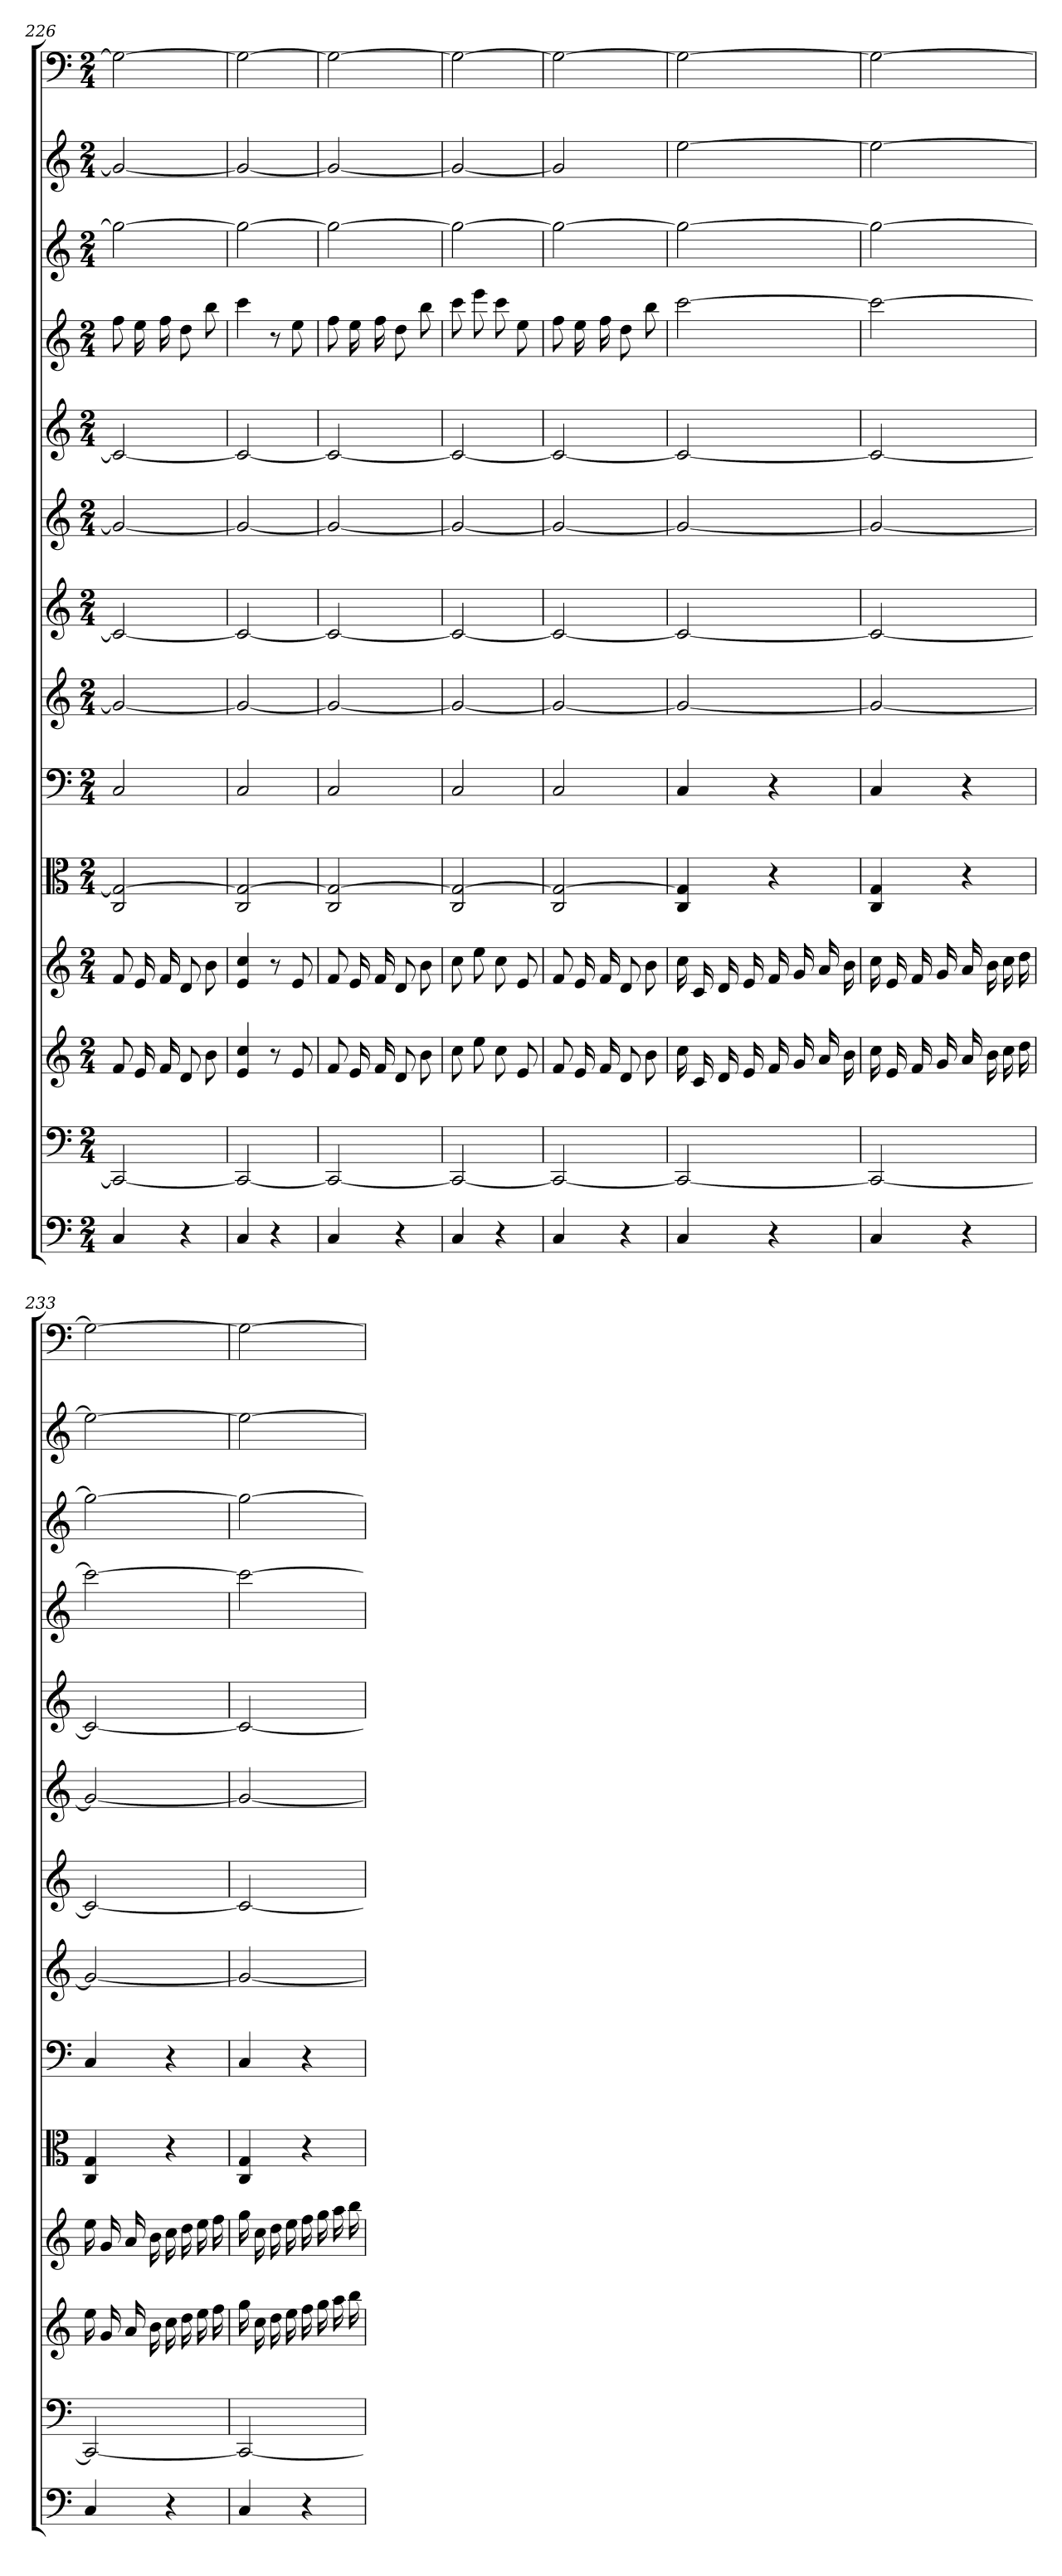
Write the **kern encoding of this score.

**kern	**kern	**kern	**kern	**kern	**kern	**kern	**kern	**kern	**kern	**kern	**kern	**kern	**kern
*part14	*part13	*part12	*part11	*part10	*part9	*part8	*part7	*part6	*part5	*part4	*part3	*part2	*part1
*staff14	*staff13	*staff12	*staff11	*staff10	*staff9	*staff8	*staff7	*staff6	*staff5	*staff4	*staff3	*staff2	*staff1
*clefF4	*clefF4	*	*	*clefC3	*clefF4	*	*	*	*	*	*	*	*clefF4
*k[]	*k[]	*k[]	*k[]	*k[]	*k[]	*k[]	*k[]	*k[]	*k[]	*k[]	*k[]	*k[]	*k[]
*C:	*C:	*C:	*C:	*C:	*C:	*C:	*C:	*C:	*C:	*C:	*C:	*C:	*C:
*M2/4	*M2/4	*M2/4	*M2/4	*M2/4	*M2/4	*M2/4	*M2/4	*M2/4	*M2/4	*M2/4	*M2/4	*M2/4	*M2/4
=226	=226	=226	=226	=226	=226	=226	=226	=226	=226	=226	=226	=226	=226
4C	2CC_	8f	8f	2C 2G_	2C	2g_	2c_	2g_	2c_	8ff	2gg_	2g_	2G_
.	.	16e	16e	.	.	.	.	.	.	16ee	.	.	.
.	.	16f	16f	.	.	.	.	.	.	16ff	.	.	.
4r	.	8d	8d	.	.	.	.	.	.	8dd	.	.	.
.	.	8b	8b	.	.	.	.	.	.	8bb	.	.	.
=227	=227	=227	=227	=227	=227	=227	=227	=227	=227	=227	=227	=227	=227
4C	2CC_	4e 4cc	4e 4cc	2C 2G_	2C	2g_	2c_	2g_	2c_	4ccc	2gg_	2g_	2G_
4r	.	8r	8r	.	.	.	.	.	.	8r	.	.	.
.	.	8e	8e	.	.	.	.	.	.	8ee	.	.	.
=228	=228	=228	=228	=228	=228	=228	=228	=228	=228	=228	=228	=228	=228
4C	2CC_	8f	8f	2C 2G_	2C	2g_	2c_	2g_	2c_	8ff	2gg_	2g_	2G_
.	.	16e	16e	.	.	.	.	.	.	16ee	.	.	.
.	.	16f	16f	.	.	.	.	.	.	16ff	.	.	.
4r	.	8d	8d	.	.	.	.	.	.	8dd	.	.	.
.	.	8b	8b	.	.	.	.	.	.	8bb	.	.	.
=229	=229	=229	=229	=229	=229	=229	=229	=229	=229	=229	=229	=229	=229
4C	2CC_	8cc	8cc	2C 2G_	2C	2g_	2c_	2g_	2c_	8ccc	2gg_	2g_	2G_
.	.	8ee	8ee	.	.	.	.	.	.	8eee	.	.	.
4r	.	8cc	8cc	.	.	.	.	.	.	8ccc	.	.	.
.	.	8e	8e	.	.	.	.	.	.	8ee	.	.	.
=230	=230	=230	=230	=230	=230	=230	=230	=230	=230	=230	=230	=230	=230
4C	2CC_	8f	8f	2C 2G_	2C	2g_	2c_	2g_	2c_	8ff	2gg_	2g]	2G_
.	.	16e	16e	.	.	.	.	.	.	16ee	.	.	.
.	.	16f	16f	.	.	.	.	.	.	16ff	.	.	.
4r	.	8d	8d	.	.	.	.	.	.	8dd	.	.	.
.	.	8b	8b	.	.	.	.	.	.	8bb	.	.	.
=231	=231	=231	=231	=231	=231	=231	=231	=231	=231	=231	=231	=231	=231
4C	2CC_	16cc	16cc	4C 4G]	4C	2g_	2c_	2g_	2c_	[2ccc	2gg_	[2ee	2G_
.	.	16c	16c	.	.	.	.	.	.	.	.	.	.
.	.	16d	16d	.	.	.	.	.	.	.	.	.	.
.	.	16e	16e	.	.	.	.	.	.	.	.	.	.
4r	.	16f	16f	4r	4r	.	.	.	.	.	.	.	.
.	.	16g	16g	.	.	.	.	.	.	.	.	.	.
.	.	16a	16a	.	.	.	.	.	.	.	.	.	.
.	.	16b	16b	.	.	.	.	.	.	.	.	.	.
=232	=232	=232	=232	=232	=232	=232	=232	=232	=232	=232	=232	=232	=232
4C	2CC_	16cc	16cc	4C 4G	4C	2g_	2c_	2g_	2c_	2ccc_	2gg_	2ee_	2G_
.	.	16e	16e	.	.	.	.	.	.	.	.	.	.
.	.	16f	16f	.	.	.	.	.	.	.	.	.	.
.	.	16g	16g	.	.	.	.	.	.	.	.	.	.
4r	.	16a	16a	4r	4r	.	.	.	.	.	.	.	.
.	.	16b	16b	.	.	.	.	.	.	.	.	.	.
.	.	16cc	16cc	.	.	.	.	.	.	.	.	.	.
.	.	16dd	16dd	.	.	.	.	.	.	.	.	.	.
=233	=233	=233	=233	=233	=233	=233	=233	=233	=233	=233	=233	=233	=233
4C	2CC_	16ee	16ee	4C 4G	4C	2g_	2c_	2g_	2c_	2ccc_	2gg_	2ee_	2G_
.	.	16g	16g	.	.	.	.	.	.	.	.	.	.
.	.	16a	16a	.	.	.	.	.	.	.	.	.	.
.	.	16b	16b	.	.	.	.	.	.	.	.	.	.
4r	.	16cc	16cc	4r	4r	.	.	.	.	.	.	.	.
.	.	16dd	16dd	.	.	.	.	.	.	.	.	.	.
.	.	16ee	16ee	.	.	.	.	.	.	.	.	.	.
.	.	16ff	16ff	.	.	.	.	.	.	.	.	.	.
=234	=234	=234	=234	=234	=234	=234	=234	=234	=234	=234	=234	=234	=234
4C	2CC_	16gg	16gg	4C 4G	4C	2g_	2c_	2g_	2c_	2ccc_	2gg_	2ee_	2G_
.	.	16cc	16cc	.	.	.	.	.	.	.	.	.	.
.	.	16dd	16dd	.	.	.	.	.	.	.	.	.	.
.	.	16ee	16ee	.	.	.	.	.	.	.	.	.	.
4r	.	16ff	16ff	4r	4r	.	.	.	.	.	.	.	.
.	.	16gg	16gg	.	.	.	.	.	.	.	.	.	.
.	.	16aa	16aa	.	.	.	.	.	.	.	.	.	.
.	.	16bb	16bb	.	.	.	.	.	.	.	.	.	.
=	=	=	=	=	=	=	=	=	=	=	=	=	=
*-	*-	*-	*-	*-	*-	*-	*-	*-	*-	*-	*-	*-	*-
